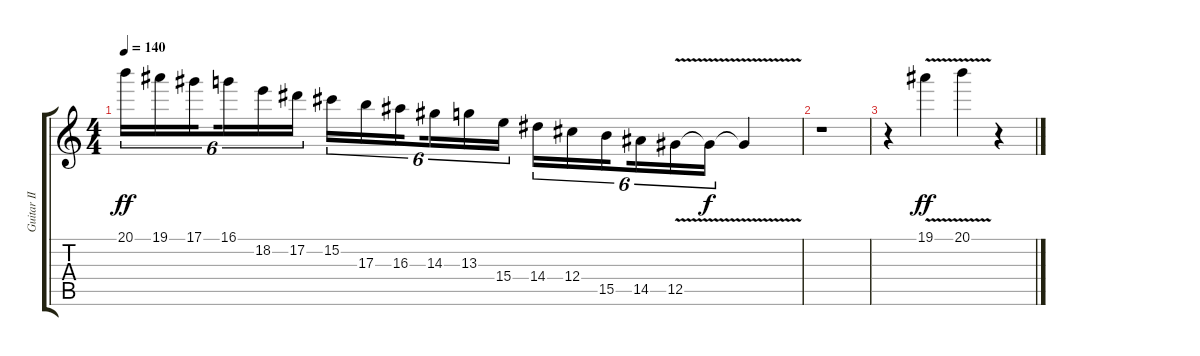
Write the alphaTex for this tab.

\track ("Guitar II" "Guitar II") {instrument distortionguitar}
\staff {score tabs}
\tuning (Eb4 Bb3 Gb3 Db3 Ab2 Eb2) {hide}
\ts (4 4)
\tempo 140
\clef g2
\ks c
20.1.16{tu (6 4) dy ff} 19.1.16{tu (6 4)} 17.1.16{tu (6 4) beam splitsecondary} 16.1.16{tu (6 4)} 18.2.16{tu (6 4)} 17.2.16{tu (6 4)} 15.2.16{tu (6 4)} 17.3.16{tu (6 4)} 16.3.16{tu (6 4) beam splitsecondary} 14.3.16{tu (6 4)} 13.3.16{tu (6 4)} 15.4.16{tu (6 4)} 14.4.16{tu (6 4)} 12.4.16{tu (6 4)} 15.5.16{tu (6 4) beam splitsecondary} 14.5.16{tu (6 4)} 12.5{v}.16{tu (6 4)} 12.5{v t}.16{tu (6 4) dy f} 12.5{v t}.4 |
r.1 |
r.4 19.1{v}.4{dy ff} 20.1{v}.4 r.4
